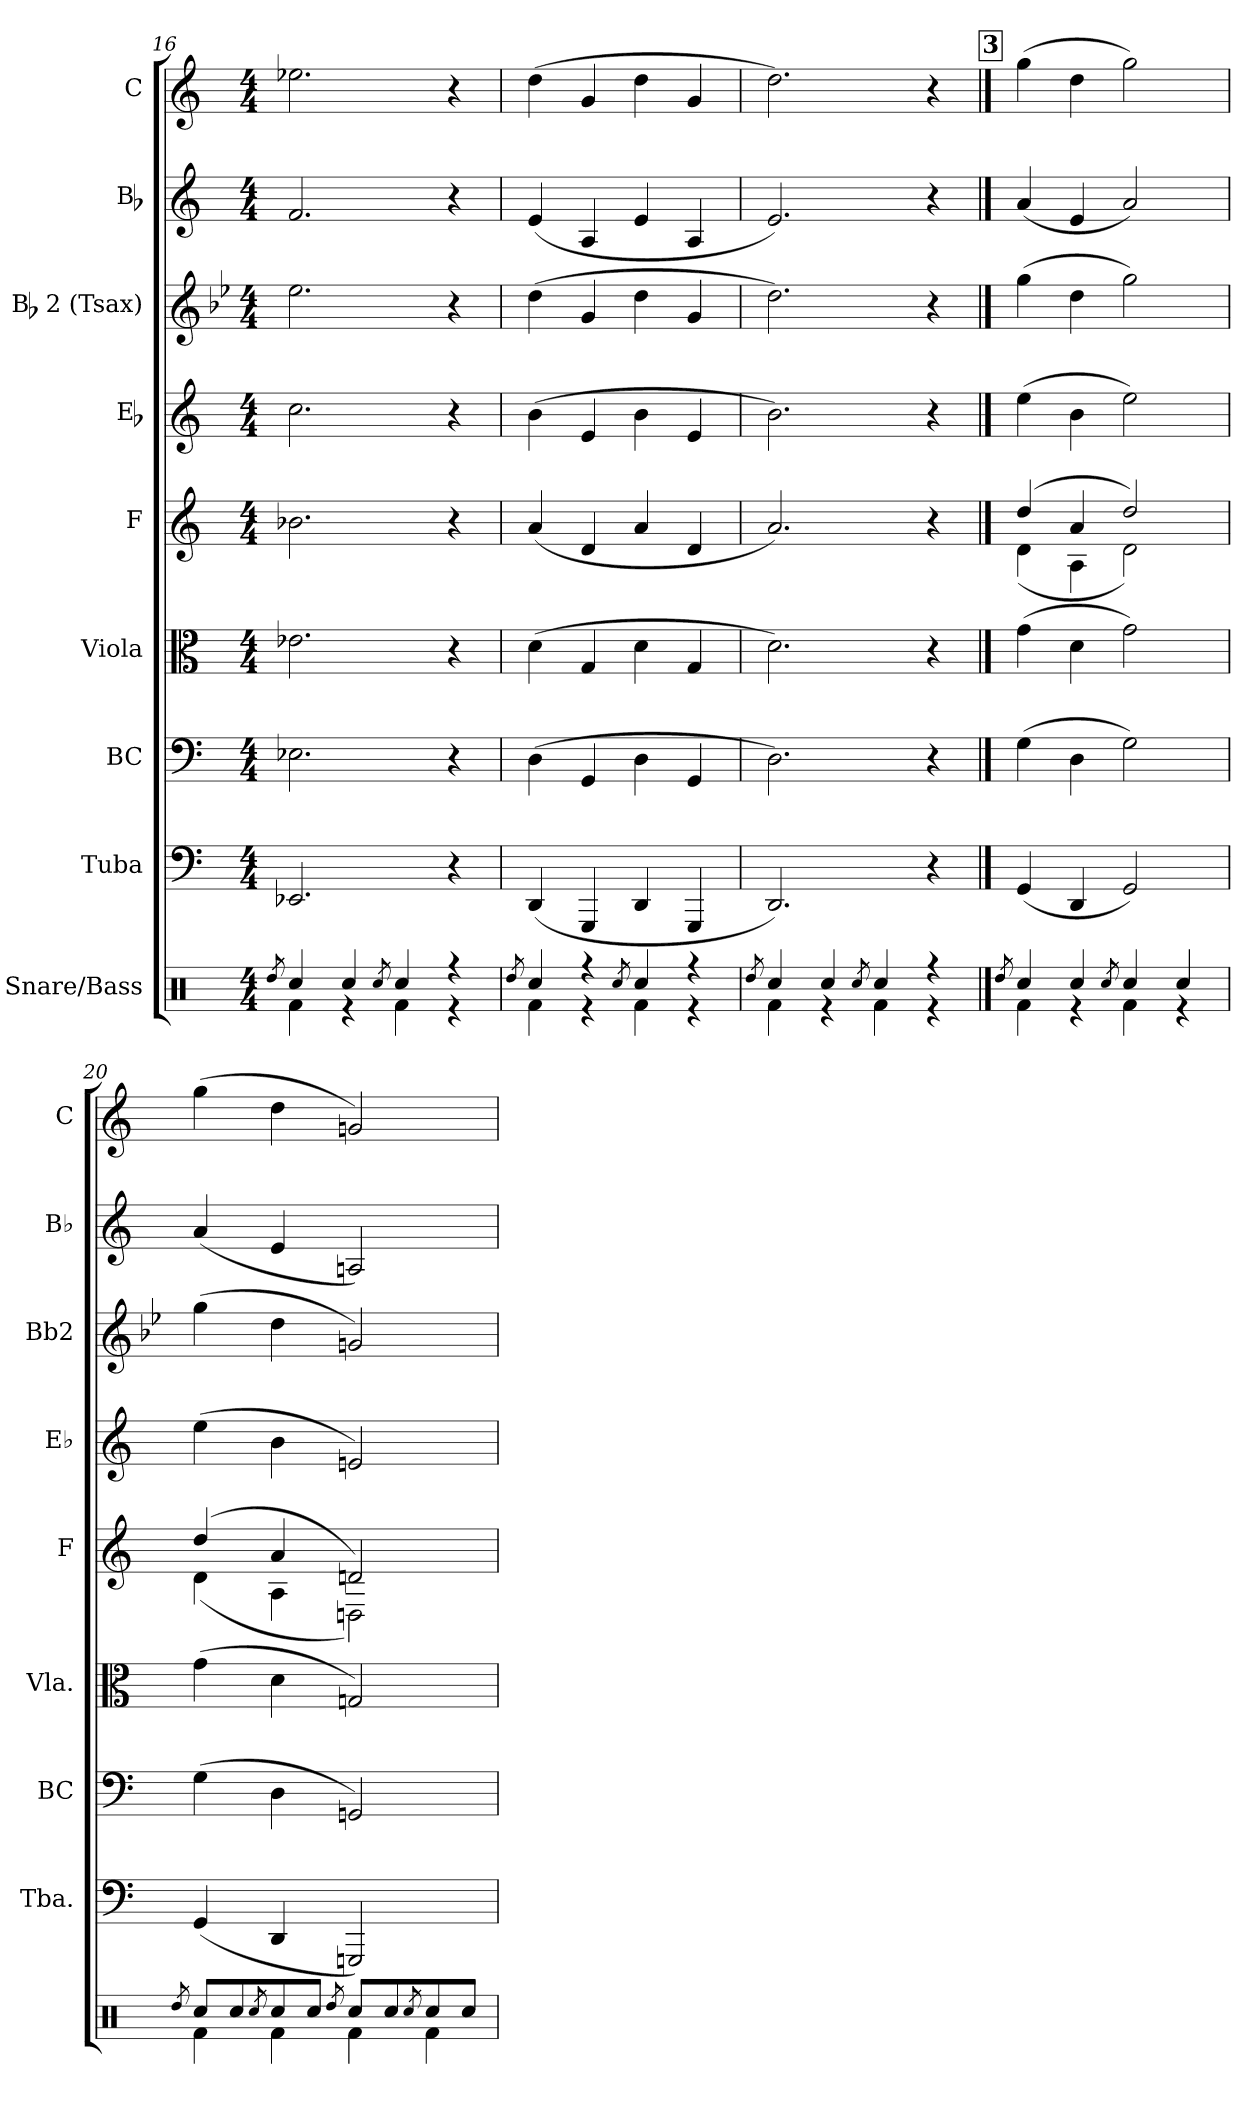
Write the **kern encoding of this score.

**kern	**kern	**kern	**kern	**kern	**kern	**kern	**kern	**kern
*part9	*part8	*part7	*part6	*part5	*part4	*part3	*part2	*part1
*staff9	*staff8	*staff7	*staff6	*staff5	*staff4	*staff3	*staff2	*staff1
*I"Snare/Bass	*I"Tuba	*I"BC	*I"Viola	*I"F	*I"Eb	*I"Bb 2 (Tsax)	*I"Bb	*I"C
*	*I'Tba.	*I'BC	*I'Vla.	*I'F	*I'Eb	*I'Bb2	*I'Bb	*I'C
*clefX	*clefF4	*clefF4	*clefC3	*clefG2	*clefG2	*clefG2	*clefG2	*clefG2
*	*	*	*	*ITrd4c7	*ITrd5c9	*ITrd8c14	*ITrd1c2	*
*k[]	*k[]	*k[]	*k[]	*k[b-]	*k[b-e-a-]	*k[b-e-]	*k[b-e-]	*k[]
*M4/4	*M4/4	*M4/4	*M4/4	*M4/4	*M4/4	*M4/4	*M4/4	*M4/4
=16	=16	=16	=16	=16	=16	=16	=16	=16
8qRddi/	.	.	.	.	.	.	.	.
*^	*	*	*	*	*	*	*	*
4Rcci/	4Rfi\	2.EE-Xi/	2.E-Xi\	2.e-Xi\	2.e-Xi\	2.e-i\	2.e-i\	2.e-i/	2.ee-Xi\
4Rcci/	4r	.	.	.	.	.	.	.	.
8qRcci/	.	.	.	.	.	.	.	.	.
4Rcci/	4Rfi\	.	.	.	.	.	.	.	.
4r	4r	4r	4r	4r	4r	4r	4r	4r	4r
=17	=17	=17	=17	=17	=17	=17	=17	=17	=17
8qRddi/	.	.	.	.	.	.	.	.	.
4Rcci/	4Rfi\	(4DDi/	(4Di\	(4di\	(4di/	(4di\	(4di\	(4di/	(4ddi\
4r	4r	4GGGi/	4GGi/	4Gi/	4Gi/	4Gi/	4Gi/	4Gi/	4gi/
8qRcci/	.	.	.	.	.	.	.	.	.
4Rcci/	4Rfi\	4DDi/	4Di\	4di\	4di/	4di\	4di\	4di/	4ddi\
4r	4r	4GGGi/	4GGi/	4Gi/	4Gi/	4Gi/	4Gi/	4Gi/	4gi/
=18	=18	=18	=18	=18	=18	=18	=18	=18	=18
8qRddi/	.	.	.	.	.	.	.	.	.
4Rcci/	4Rfi\	2.DDi/)	2.Di\)	2.di\)	2.di/)	2.di\)	2.di\)	2.di/)	2.ddi\)
4Rcci/	4r	.	.	.	.	.	.	.	.
8qRcci/	.	.	.	.	.	.	.	.	.
4Rcci/	4Rfi\	.	.	.	.	.	.	.	.
4r	4r	4r	4r	4r	4r	4r	4r	4r	4r
!!LO:LB:g=z
!!LO:REH:place=s1:color=#000000:enc=box:fs=10.3509:t=3
==19	==19	==19	==19	==19	==19	==19	==19	==19	==19
8qRddi/	.	.	.	.	.	.	.	.	.
*	*	*	*	*	*^	*	*	*	*
4Rcci/	4Rfi\	(4GGi/	(4Gi\	(4gi\	(4gi/	(4Gi\	(4gi\	(4gi\	(4gi/	(4ggi\
4Rcci/	4r	4DDi/	4Di\	4di\	4di/	4Di\	4di\	4di\	4di/	4ddi\
8qRcci/	.	.	.	.	.	.	.	.	.	.
4Rcci/	4Rfi\	2GGi/)	2Gi\)	2gi\)	2gi/)	2Gi\)	2gi\)	2gi\)	2gi/)	2ggi\)
4Rcci/	4r	.	.	.	.	.	.	.	.	.
=20	=20	=20	=20	=20	=20	=20	=20	=20	=20	=20
8qRddi/	.	.	.	.	.	.	.	.	.	.
8Rcci/L	4Rfi\	(4GGi/	(4Gi\	(4gi\	(4gi/	(4Gi\	(4gi\	(4gi\	(4gi/	(4ggi\
8Rcci/	.	.	.	.	.	.	.	.	.	.
8qRcci/	.	.	.	.	.	.	.	.	.	.
8Rcci/	4Rfi\	4DDi/	4Di\	4di\	4di/	4Di\	4di\	4di\	4di/	4ddi\
8Rcci/J	.	.	.	.	.	.	.	.	.	.
8qRddi/	.	.	.	.	.	.	.	.	.	.
8Rcci/L	4Rfi\	2GGGni/)	2GGni/)	2Gni/)	2Gni/)	2GGni\)	2Gni/)	2Gni/)	2Gni/)	2gni/)
8Rcci/	.	.	.	.	.	.	.	.	.	.
8qRcci/	.	.	.	.	.	.	.	.	.	.
8Rcci/	4Rfi\	.	.	.	.	.	.	.	.	.
8Rcci/J	.	.	.	.	.	.	.	.	.	.
*v	*v	*	*	*	*v	*v	*	*	*	*
=	=	=	=	=	=	=	=	=
*-	*-	*-	*-	*-	*-	*-	*-	*-
